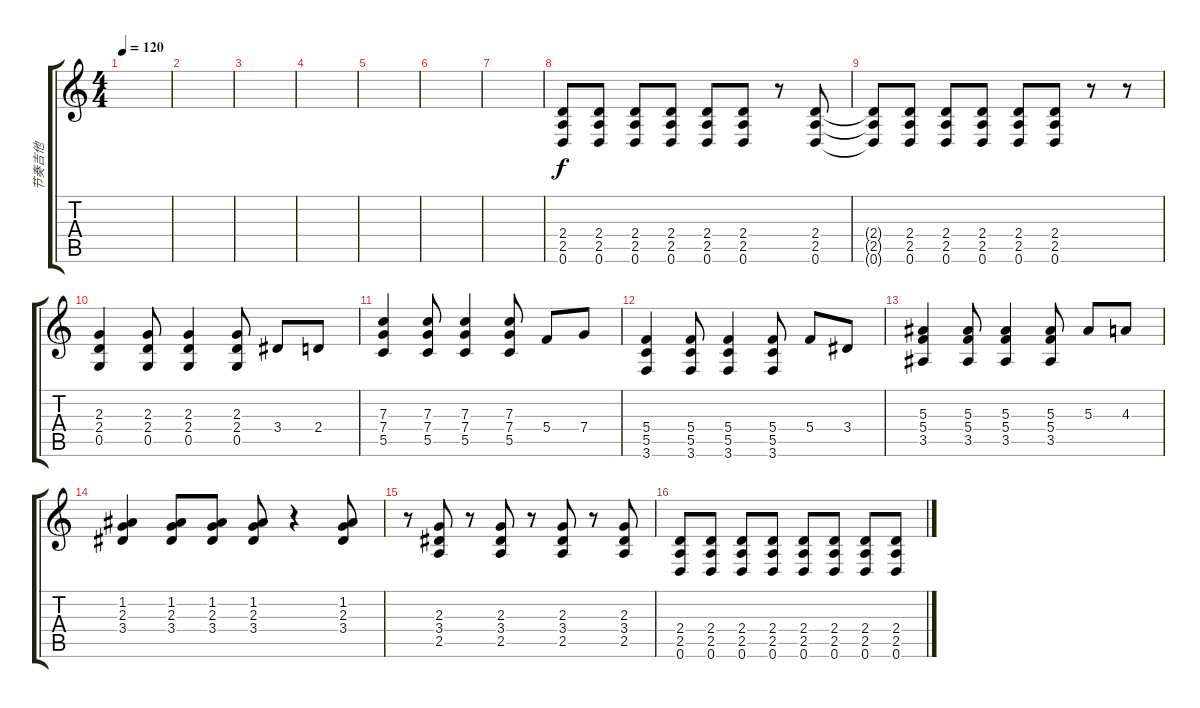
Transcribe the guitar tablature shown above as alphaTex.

\track ("节奏吉他" "节奏吉他") {instrument distortionguitar}
\staff {score tabs}
\tuning (D4 A3 F3 C3 G2 D2) {hide}
\ts (4 4)
\tempo 120
\clef g2
\ks c
|
|
|
|
|
|
|
(2.4 2.5 0.6).8 (2.4 2.5 0.6).8 (2.4 2.5 0.6).8 (2.4 2.5 0.6).8 (2.4 2.5 0.6).8 (2.4 2.5 0.6).8 r.8 (2.4 2.5 0.6).8 |
(2.4{t} 2.5{t} 0.6{t}).8 (2.4 2.5 0.6).8 (2.4 2.5 0.6).8 (2.4 2.5 0.6).8 (2.4 2.5 0.6).8 (2.4 2.5 0.6).8 r.8 r.8 |
(2.3 2.4 0.5).4 (2.3 2.4 0.5).8 (2.3 2.4 0.5).4 (2.3 2.4 0.5).8 3.4.8 2.4.8 |
(7.3 7.4 5.5).4 (7.3 7.4 5.5).8 (7.3 7.4 5.5).4 (7.3 7.4 5.5).8 5.4.8 7.4.8 |
(5.4 5.5 3.6).4 (5.4 5.5 3.6).8 (5.4 5.5 3.6).4 (5.4 5.5 3.6).8 5.4.8 3.4.8 |
(5.3 5.4 3.5).4 (5.3 5.4 3.5).8 (5.3 5.4 3.5).4 (5.3 5.4 3.5).8 5.3.8 4.3.8 |
(1.2 2.3 3.4).4 (1.2 2.3 3.4).8 (1.2 2.3 3.4).8 (1.2 2.3 3.4).8 r.4 (1.2 2.3 3.4).8 |
r.8 (2.3 3.4 2.5).8 r.8 (2.3 3.4 2.5).8 r.8 (2.3 3.4 2.5).8 r.8 (2.3 3.4 2.5).8 |
(2.4 2.5 0.6).8 (2.4 2.5 0.6).8 (2.4 2.5 0.6).8 (2.4 2.5 0.6).8 (2.4 2.5 0.6).8 (2.4 2.5 0.6).8 (2.4 2.5 0.6).8 (2.4 2.5 0.6).8
